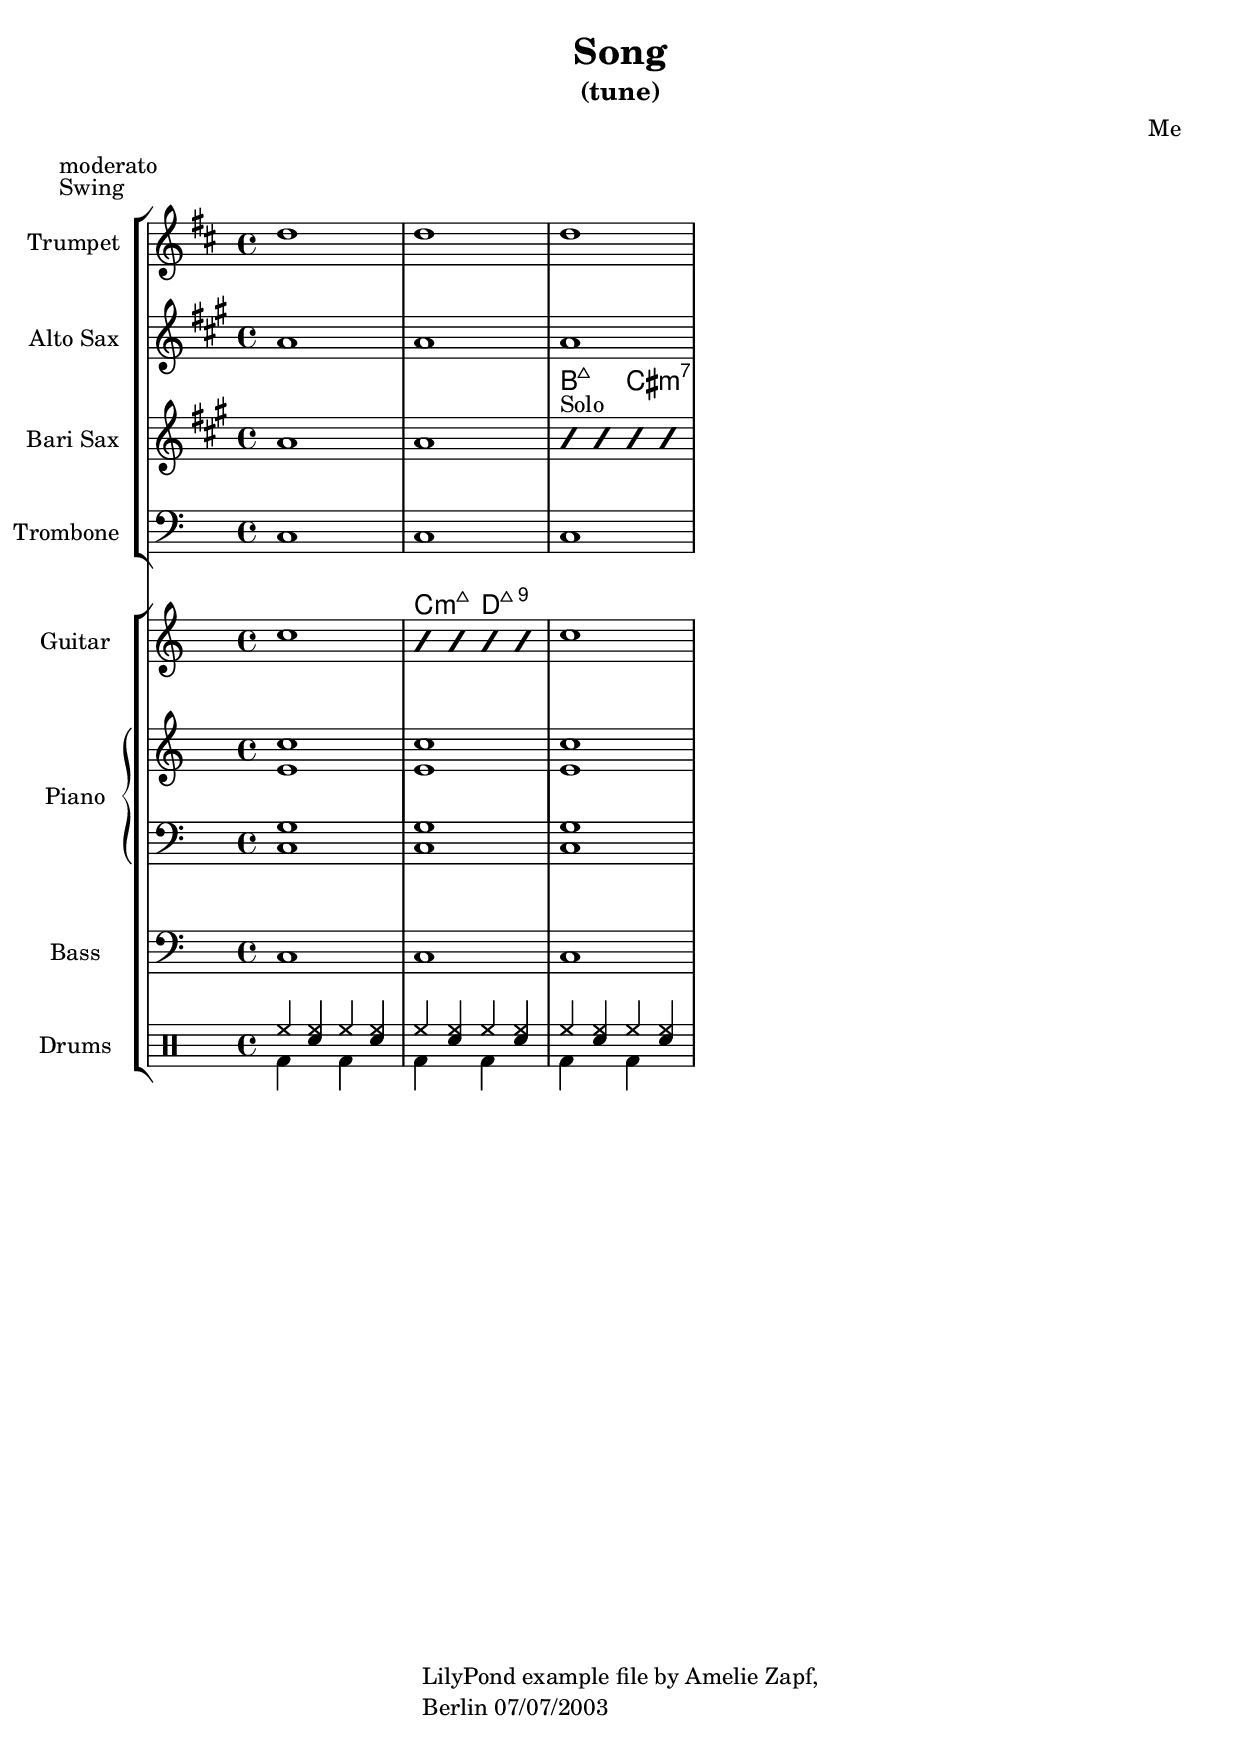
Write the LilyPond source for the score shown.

% DO NOT EDIT this file manually; it is automatically
% generated from Documentation/snippets/new
% Make any changes in Documentation/snippets/new/
% and then run scripts/auxiliar/makelsr.py
%
% This file is in the public domain.
%% Note: this file works from version 2.15.15
\version "2.15.15"

\header {
%% Translation of GIT committish: b482c3e5b56c3841a88d957e0ca12964bd3e64fa
  texidoces = "
Ésta es una plantilla bastante avanzada, para un conjunto de
jazz. Observe que la notación de todos los instrumentos está en
@code{\\key c \\major} (Do mayor). Esto se refiere al tono de
concierto; la armadura se transporta automáticamente si la música está
dentro de una sección @code{\\transpose}.

"
  doctitlees = "Plantilla para combo de jazz"


%% Translation of GIT committish: c3b519f0dd5ff0f8ccfc9a39ed1fe8df8b43741c
  texidocit = "
Ecco un modello piuttosto complesso, per un gruppo jazz. Si noti che tutti
gli strumenti sono in @code{\\key c \\major}. Si tratta della tonalità
reale; sarà trasposta automaticamente includendo la
musica all'interno di una sezione @code{\\transpose}.

"
  doctitleit = "Modello per combo jazz"

%% Translation of GIT committish: 0a868be38a775ecb1ef935b079000cebbc64de40
  texidocde = "
Hier ist ein ziemlich kompliziertes Beispiel für ein Jazz-Ensemble. Achtung:
Alle Instrumente sind in @code{\\key c \major} (C-Dur) notiert. Das bezieht sich
auf die klingende Musik: LilyPond transponiert die Tonart automatisch, wenn
sich die Noten innerhalb eines @code{\\transpose}-Abschnitts befinden.

"

  doctitlede = "Vorlage für Jazz-Combo"

%% Translation of GIT committish: bdfe3dc8175a2d7e9ea0800b5b04cfb68fe58a7a
  texidocfr = "
Bien que compliqué de prime abord, voici un canevas tout à fait indiqué
pour les ensembles de jazz.  Vous noterez que tous les instruments sont
notés en ut (@code{\\key c \major}), la tonalité de concert.  Les notes
seront automatiquement transposée dès lors qu'elles seront inscrites
dans une section @code{\\transpose}.

"
  doctitlefr = "Symboles de jazz"

  lsrtags = "keyboards, percussion, fretted-strings, template"

  texidoc = "
This is quite an advanced template, for a jazz ensemble. Note that all
instruments are notated in @code{\\key c \\major}. This refers to the
key in concert pitch; the key will be automatically transposed if the
music is within a @code{\\transpose} section.

"
  doctitle = "Jazz combo template"
} % begin verbatim


\header {
  title = "Song"
  subtitle = "(tune)"
  composer = "Me"
  meter = "moderato"
  piece = "Swing"
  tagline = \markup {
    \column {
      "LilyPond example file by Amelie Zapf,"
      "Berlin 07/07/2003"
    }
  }
}

%#(set-global-staff-size 16)
\include "english.ly"

%%%%%%%%%%%% Some macros %%%%%%%%%%%%%%%%%%%

sl = {
  \override NoteHead #'style = #'slash
  \override Stem #'transparent = ##t
  \override Flag #'transparent = ##t
}
nsl = {
  \revert NoteHead #'style
  \revert Stem #'transparent
  \revert Flag #'transparent
}
crOn = \override NoteHead #'style = #'cross
crOff = \revert NoteHead #'style

%% insert chord name style stuff here.

jazzChords = { }

%%%%%%%%%%%% Keys'n'thangs %%%%%%%%%%%%%%%%%

global = { \time 4/4 }

Key = { \key c \major }

% ############ Horns ############

% ------ Trumpet ------
trpt = \transpose c d \relative c'' {
  \Key
  c1 | c | c |
}
trpHarmony = \transpose c' d {
  \jazzChords
}
trumpet = {
  \global
  \set Staff.instrumentName = #"Trumpet"
  \clef treble
  <<
    \trpt
  >>
}

% ------ Alto Saxophone ------
alto = \transpose c a \relative c' {
  \Key
  c1 | c | c |
}
altoHarmony = \transpose c' a {
  \jazzChords
}
altoSax = {
  \global
  \set Staff.instrumentName = #"Alto Sax"
  \clef treble
  <<
    \alto
  >>
}

% ------ Baritone Saxophone ------
bari = \transpose c a' \relative c {
  \Key
  c1
  c1
  \sl
  d4^"Solo" d d d
  \nsl
}
bariHarmony = \transpose c' a \chordmode {
  \jazzChords s1 s d2:maj e:m7
}
bariSax = {
  \global
  \set Staff.instrumentName = #"Bari Sax"
  \clef treble
  <<
    \bari
  >>
}

% ------ Trombone ------
tbone = \relative c {
  \Key
  c1 | c | c
}
tboneHarmony = \chordmode {
  \jazzChords
}
trombone = {
  \global
  \set Staff.instrumentName = #"Trombone"
  \clef bass
  <<
    \tbone
  >>
}

% ############ Rhythm Section #############

% ------ Guitar ------
gtr = \relative c'' {
  \Key
  c1
  \sl
  b4 b b b
  \nsl
  c1
}
gtrHarmony = \chordmode {
  \jazzChords
  s1 c2:min7+ d2:maj9
}
guitar = {
  \global
  \set Staff.instrumentName = #"Guitar"
  \clef treble
  <<
    \gtr
  >>
}

%% ------ Piano ------
rhUpper = \relative c'' {
  \voiceOne
  \Key
  c1 | c | c
}
rhLower = \relative c' {
  \voiceTwo
  \Key
  e1 | e | e
}

lhUpper = \relative c' {
  \voiceOne
  \Key
  g1 | g | g
}
lhLower = \relative c {
  \voiceTwo
  \Key
  c1 | c | c
}

PianoRH = {
  \clef treble
  \global
  \set Staff.midiInstrument = #"acoustic grand"
  <<
    \new Voice = "one" \rhUpper
    \new Voice = "two" \rhLower
  >>
}
PianoLH = {
  \clef bass
  \global
  \set Staff.midiInstrument = #"acoustic grand"
  <<
    \new Voice = "one" \lhUpper
    \new Voice = "two" \lhLower
  >>
}

piano = {
  <<
    \set PianoStaff.instrumentName = #"Piano"
    \new Staff = "upper" \PianoRH
    \new Staff = "lower" \PianoLH
  >>
}

% ------ Bass Guitar ------
Bass = \relative c {
  \Key
  c1 | c | c
}
bass = {
  \global
  \set Staff.instrumentName = #"Bass"
  \clef bass
  <<
    \Bass
  >>
}

% ------ Drums ------
up = \drummode {
  \voiceOne
  hh4 <hh sn> hh <hh sn>
  hh4 <hh sn> hh <hh sn>
  hh4 <hh sn> hh <hh sn>
}
down = \drummode {
  \voiceTwo
  bd4 s bd s
  bd4 s bd s
  bd4 s bd s
}

drumContents = {
  \global
  <<
    \set DrumStaff.instrumentName = #"Drums"
    \new DrumVoice \up
    \new DrumVoice \down
  >>
}

%%%%%%%%% It All Goes Together Here %%%%%%%%%%%%%%%%%%%%%%

\score {
  <<
    \new StaffGroup = "horns" <<
      \new Staff = "trumpet" \trumpet
      \new Staff = "altosax" \altoSax
      \new ChordNames = "barichords" \bariHarmony
      \new Staff = "barisax" \bariSax
      \new Staff = "trombone" \trombone
    >>

    \new StaffGroup = "rhythm" <<
      \new ChordNames = "chords" \gtrHarmony
      \new Staff = "guitar" \guitar
      \new PianoStaff = "piano" \piano
      \new Staff = "bass" \bass
      \new DrumStaff \drumContents
    >>
  >>
  \layout {
    \context { \Staff \RemoveEmptyStaves }
    \context {
      \Score
      \override BarNumber #'padding = #3
      \override RehearsalMark #'padding = #2
      skipBars = ##t
    }
  }
  \midi { }
}

